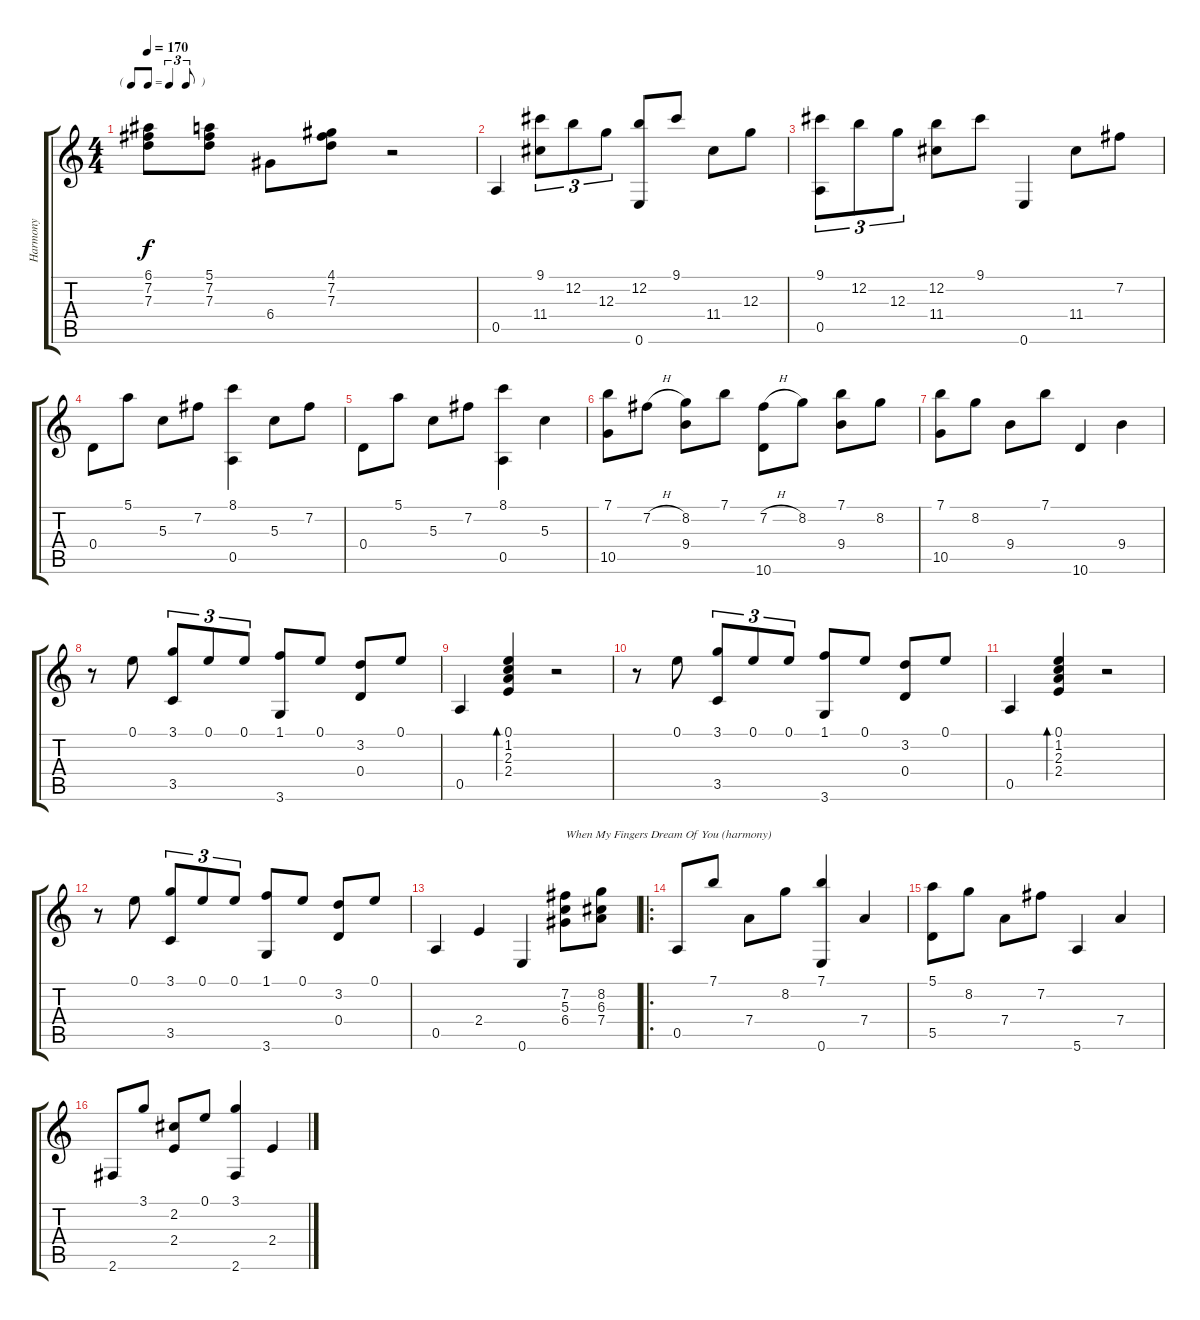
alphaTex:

\track ("Harmony" "Harmony") {solo instrument acousticguitarsteel}
\staff {score tabs}
\tuning (E4 B3 G3 D3 A2 E2) {hide}
\ts (4 4)
\tf triplet8th
\tempo 170
\clef g2
\ks c
(6.1 7.2 7.3).8{dy f} (5.1 7.2 7.3).8 6.4.8 (4.1 7.2 7.3).8 r.2 |
0.5.4 (9.1 11.4).8{tu (3 2)} 12.2.8{tu (3 2)} 12.3.8{tu (3 2)} (12.2 0.6).8 9.1.8 11.4.8 12.3.8 |
(9.1 0.5).8{tu (3 2)} 12.2.8{tu (3 2)} 12.3.8{tu (3 2)} (12.2 11.4).8 9.1.8 0.6.4 11.4.8 7.2.8 |
0.4.8 5.1.8 5.3.8 7.2.8 (8.1 0.5).4 5.3.8 7.2.8 |
0.4.8 5.1.8 5.3.8 7.2.8 (8.1 0.5).4 5.3.4 |
(7.1 10.5).8 7.2{h}.8 (8.2 9.4).8 7.1.8 (7.2{h} 10.6).8 8.2.8 (7.1 9.4).8 8.2.8 |
(7.1 10.5).8 8.2.8 9.4.8 7.1.8 10.6.4 9.4.4 |
r.8 0.1.8 (3.1 3.5).8{tu (3 2)} 0.1.8{tu (3 2)} 0.1.8{tu (3 2)} (1.1 3.6).8 0.1.8 (3.2 0.4).8 0.1.8 |
0.5.4 (0.1 1.2 2.3 2.4).4{bd 480} r.2 |
r.8 0.1.8 (3.1 3.5).8{tu (3 2)} 0.1.8{tu (3 2)} 0.1.8{tu (3 2)} (1.1 3.6).8 0.1.8 (3.2 0.4).8 0.1.8 |
0.5.4 (0.1 1.2 2.3 2.4).4{bd 480} r.2 |
r.8 0.1.8 (3.1 3.5).8{tu (3 2)} 0.1.8{tu (3 2)} 0.1.8{tu (3 2)} (1.1 3.6).8 0.1.8 (3.2 0.4).8 0.1.8 |
0.5.4 2.4.4 0.6.4 (7.2 5.3 6.4).8{txt "When My Fingers Dream Of You (harmony)"} (8.2 6.3 7.4).8 |
\ro
0.5.8 7.1.8 7.4.8 8.2.8 (7.1 0.6).4 7.4.4 |
(5.1 5.5).8 8.2.8 7.4.8 7.2.8 5.6.4 7.4.4 |
2.6.8 3.1.8 (2.2 2.4).8 0.1.8 (3.1 2.6).4 2.4.4
